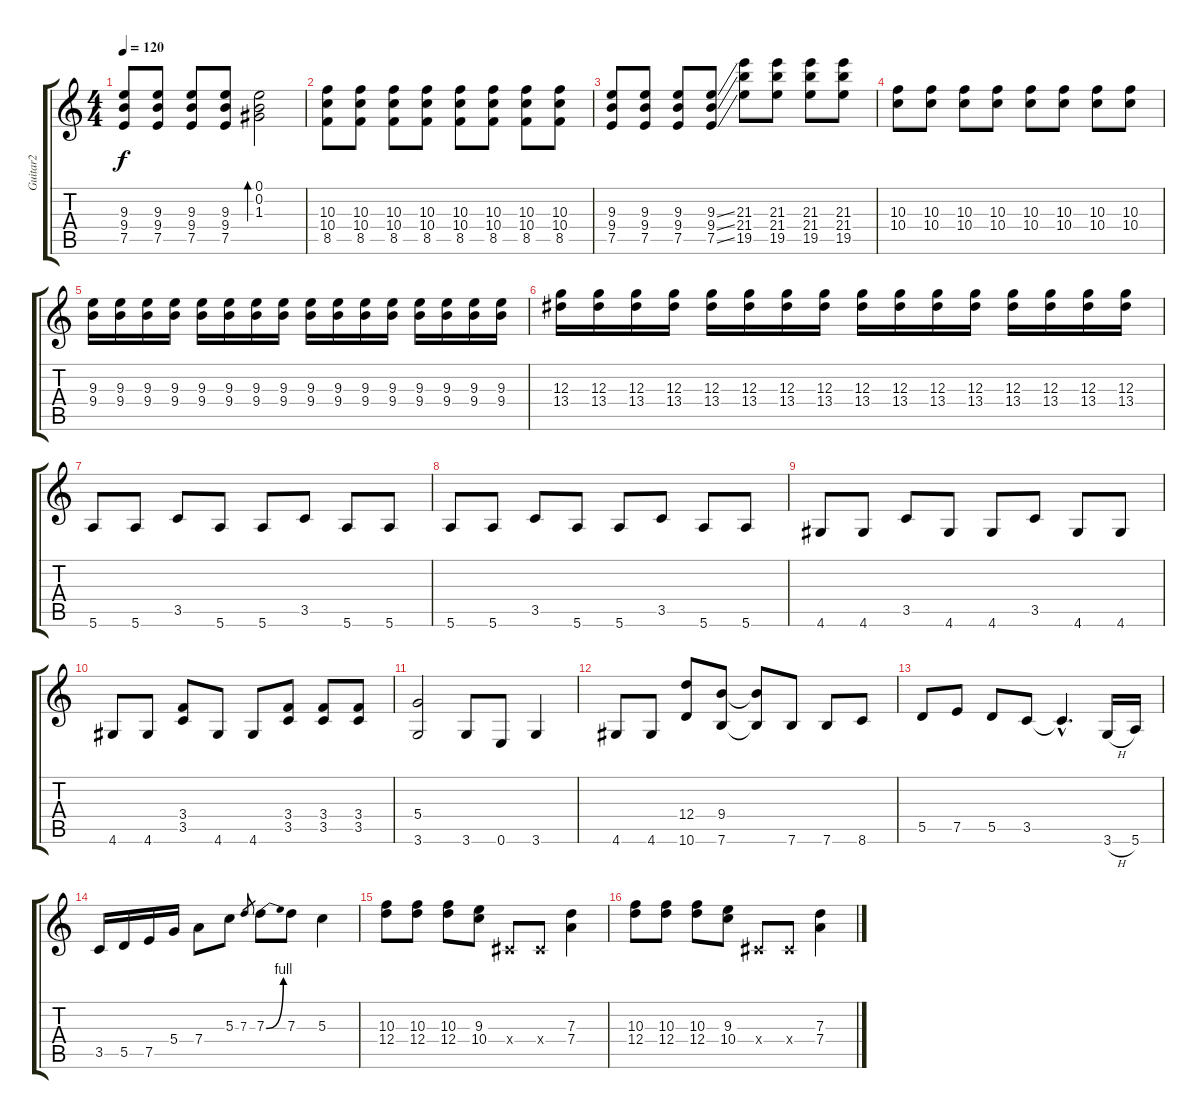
\track ("Guitar2" "Guitar2") {instrument distortionguitar}
\staff {score tabs}
\tuning (E4 B3 G3 D3 A2 E2) {hide}
\ts (4 4)
\tempo 120
\clef g2
\ks c
(9.3 9.4 7.5).8{dy f} (9.3 9.4 7.5).8 (9.3 9.4 7.5).8 (9.3 9.4 7.5).8 (0.1 0.2 1.3).2{bd 120} |
(10.3 10.4 8.5).8 (10.3 10.4 8.5).8 (10.3 10.4 8.5).8 (10.3 10.4 8.5).8 (10.3 10.4 8.5).8 (10.3 10.4 8.5).8 (10.3 10.4 8.5).8 (10.3 10.4 8.5).8 |
(9.3 9.4 7.5).8 (9.3 9.4 7.5).8 (9.3 9.4 7.5).8 (9.3{ss} 9.4{ss} 7.5{ss}).8 (21.3 21.4 19.5).8 (21.3 21.4 19.5).8 (21.3 21.4 19.5).8 (21.3 21.4 19.5).8 |
(10.3 10.4).8 (10.3 10.4).8 (10.3 10.4).8 (10.3 10.4).8 (10.3 10.4).8 (10.3 10.4).8 (10.3 10.4).8 (10.3 10.4).8 |
(9.3 9.4).16 (9.3 9.4).16 (9.3 9.4).16 (9.3 9.4).16 (9.3 9.4).16 (9.3 9.4).16 (9.3 9.4).16 (9.3 9.4).16 (9.3 9.4).16 (9.3 9.4).16 (9.3 9.4).16 (9.3 9.4).16 (9.3 9.4).16 (9.3 9.4).16 (9.3 9.4).16 (9.3 9.4).16 |
(12.3 13.4).16 (12.3 13.4).16 (12.3 13.4).16 (12.3 13.4).16 (12.3 13.4).16 (12.3 13.4).16 (12.3 13.4).16 (12.3 13.4).16 (12.3 13.4).16 (12.3 13.4).16 (12.3 13.4).16 (12.3 13.4).16 (12.3 13.4).16 (12.3 13.4).16 (12.3 13.4).16 (12.3 13.4).16 |
5.6.8 5.6.8 3.5.8 5.6.8 5.6.8 3.5.8 5.6.8 5.6.8 |
5.6.8 5.6.8 3.5.8 5.6.8 5.6.8 3.5.8 5.6.8 5.6.8 |
4.6.8 4.6.8 3.5.8 4.6.8 4.6.8 3.5.8 4.6.8 4.6.8 |
4.6.8 4.6.8 (3.4 3.5).8 4.6.8 4.6.8 (3.4 3.5).8 (3.4 3.5).8 (3.4 3.5).8 |
(5.4 3.6).2 3.6.8 0.6.8 3.6.4 |
4.6.8 4.6.8 (12.4 10.6).8 (9.4 7.6).8 (9.4{t} 7.6{t}).8 7.6.8 7.6.8 8.6.8 |
5.5.8 7.5.8 5.5.8 3.5.8 3.5{hac t}.4{d} 3.6{h}.16 5.6.16 |
3.5.16 5.5.16 7.5.16 5.4.16 7.4.8 5.3.8 7.3.8{gr} 7.3{be (bend 0 0 60 4)}.8 7.3.8 5.3.4 |
(10.3 12.4).8 (10.3 12.4).8 (10.3 12.4).8 (9.3 10.4).8 -1.4{x}.8 -1.4{x}.8 (7.3 7.4).4 |
(10.3 12.4).8 (10.3 12.4).8 (10.3 12.4).8 (9.3 10.4).8 -1.4{x}.8 -1.4{x}.8 (7.3 7.4).4
